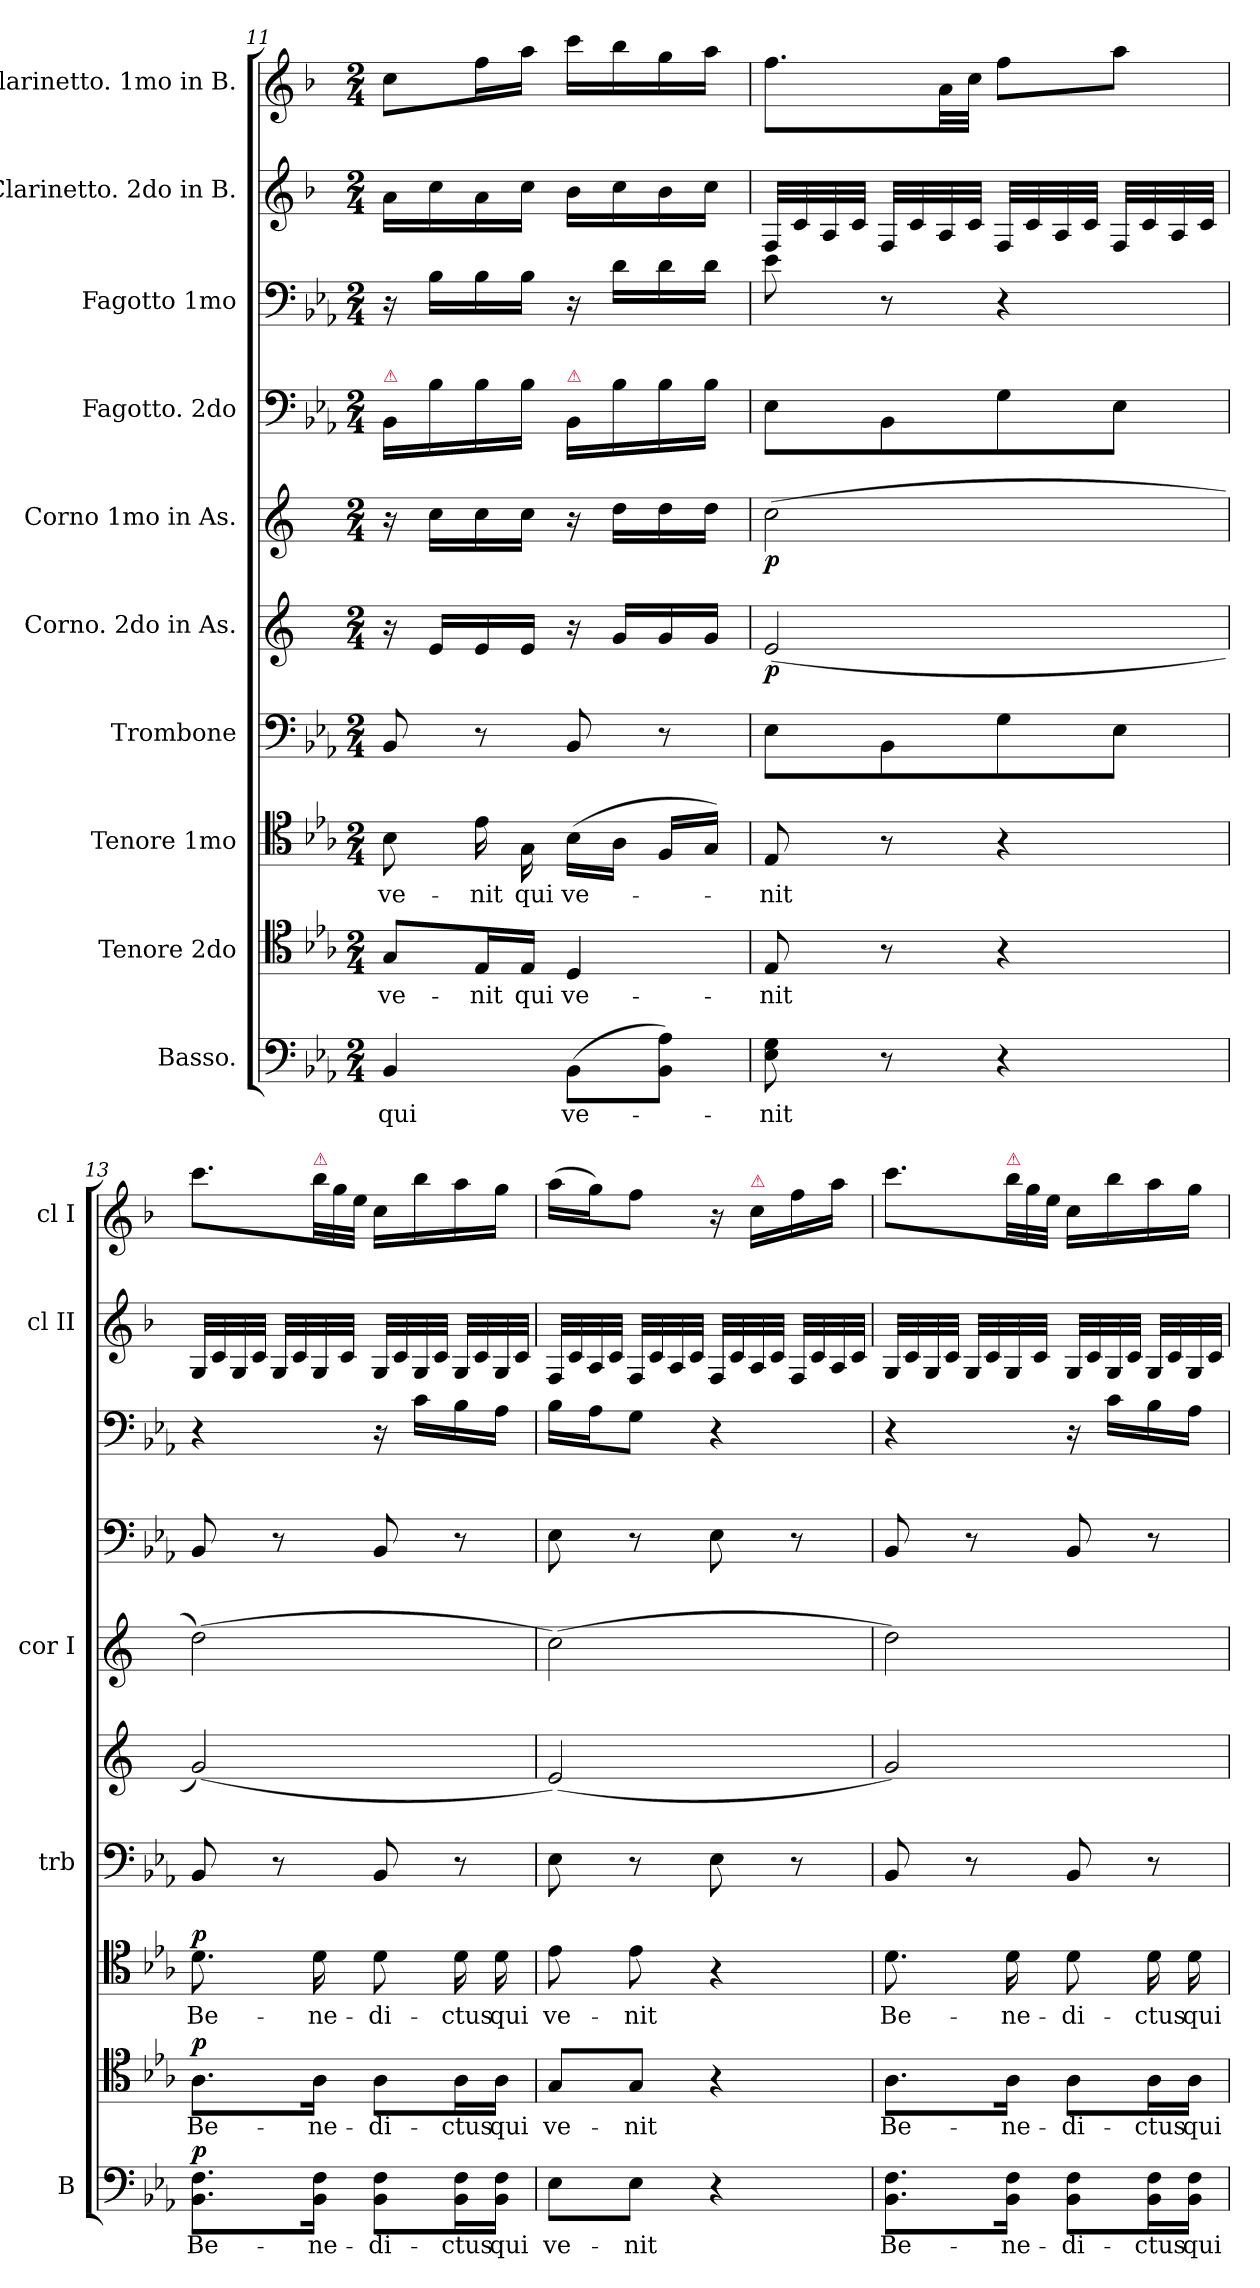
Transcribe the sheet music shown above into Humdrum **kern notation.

**kern	**text	**dynam	**kern	**text	**dynam	**kern	**text	**dynam	**kern	**kern	**dynam	**kern	**dynam	**kern	**kern	**kern	**kern
*part10	*part10	*part10	*part9	*part9	*part9	*part8	*part8	*part8	*part7	*part6	*part6	*part5	*part5	*part4	*part3	*part2	*part1
*staff10	*staff10	*staff10	*staff9	*staff9	*staff9	*staff8	*staff8	*staff8	*staff7	*staff6	*staff6	*staff5	*staff5	*staff4	*staff3	*staff2	*staff1
*I"Basso.	*	*	*I"Tenore 2do	*	*	*I"Tenore 1mo	*	*	*I"Trombone	*I"Corno. 2do in As.	*	*I"Corno 1mo in As.	*	*I"Fagotto. 2do	*I"Fagotto 1mo	*I"Clarinetto. 2do in B.	*I"Clarinetto. 1mo in B.
*I'B	*	*	*	*	*	*	*	*	*I'trb	*	*	*I'cor I	*	*	*	*I'cl II	*I'cl I
*clefF4	*	*	*clefC4	*	*	*clefC4	*	*	*clefF4	*clefG2	*	*clefG2	*	*clefF4	*clefF4	*clefG2	*clefG2
*	*	*	*	*	*	*	*	*	*	*ITrd5c9	*	*ITrd5c9	*	*	*	*ITrd1c2	*ITrd1c2
*k[b-e-a-]	*	*	*k[b-e-a-]	*	*	*k[b-e-a-]	*	*	*k[b-e-a-]	*k[b-e-a-]	*	*k[b-e-a-]	*	*k[b-e-a-]	*k[b-e-a-]	*k[b-e-a-]	*k[b-e-a-]
*M2/4	*	*	*M2/4	*	*	*M2/4	*	*	*M2/4	*M2/4	*	*M2/4	*	*M2/4	*M2/4	*M2/4	*M2/4
=11	=11	=11	=11	=11	=11	=11	=11	=11	=11	=11	=11	=11	=11	=11	=11	=11	=11
!	!	!	!	!	!	!	!	!	!	!	!	!	!	!LO:TX:a:color=crimson:t=⚠	!	!	!
4BB-/	qui	.	8G/L	ve-	.	8B-\	ve-	.	8BB-/	16r	.	16r	.	16BB-/LL	16r	16g\LL	8b-\L
.	.	.	.	.	.	.	.	.	.	16G/LL	.	16e-\LL	.	16B-\	16B-\LL	16b-\	.
.	.	.	16E-/L	-nit	.	16e-\	-nit	.	8r	16G/	.	16e-\	.	16B-\	16B-\	16g\	16ee-\L
.	.	.	16E-/JJ	qui	.	16G\	qui	.	.	16G/JJ	.	16e-\JJ	.	16B-\JJ	16B-\JJ	16b-\JJ	16gg\JJ
!	!	!	!	!	!	!	!	!	!	!	!	!	!	!LO:TX:a:color=crimson:t=⚠	!	!	!
(8BB-\L	ve-	.	4D/	ve-	.	(16B-\LL	ve-	.	8BB-/	16r	.	16r	.	16BB-/LL	16r	16a-\LL	16bb-\LL
.	.	.	.	.	.	16A-\JJ	.	.	.	16B-/LL	.	16f\LL	.	16B-\	16d\LL	16b-\	16aa-\
8BB-\ 8A-\J)	.	.	.	.	.	16F/LL	.	.	8r	16B-/	.	16f\	.	16B-\	16d\	16a-\	16ff\
.	.	.	.	.	.	16G/JJ)	.	.	.	16B-/JJ	.	16f\JJ	.	16B-\JJ	16d\JJ	16b-\JJ	16gg\JJ
=12	=12	=12	=12	=12	=12	=12	=12	=12	=12	=12	=12	=12	=12	=12	=12	=12	=12
!	!	!	!	!	!	!	!	!	!	!	!LO:DY:b	!	!LO:DY:b	!	!	!	!
8E-\ 8G\	-nit	.	8E-/	-nit	.	8E-/	-nit	.	8E-\L	(2G/	p.	(2e-\	p	8E-\L	8e-\	32E-/LLL	8.ee-\L
.	.	.	.	.	.	.	.	.	.	.	.	.	.	.	.	32B-/	.
.	.	.	.	.	.	.	.	.	.	.	.	.	.	.	.	32G/	.
.	.	.	.	.	.	.	.	.	.	.	.	.	.	.	.	32B-/JJJ	.
8r	.	.	8r	.	.	8r	.	.	8BB-\	.	.	.	.	8BB-\	8r	32E-/LLL	.
.	.	.	.	.	.	.	.	.	.	.	.	.	.	.	.	32B-/	.
.	.	.	.	.	.	.	.	.	.	.	.	.	.	.	.	32G/	32g\LL
.	.	.	.	.	.	.	.	.	.	.	.	.	.	.	.	32B-/JJJ	32b-\JJJ
4r	.	.	4r	.	.	4r	.	.	8G\	.	.	.	.	8G\	4r	32E-/LLL	8ee-\L
.	.	.	.	.	.	.	.	.	.	.	.	.	.	.	.	32B-/	.
.	.	.	.	.	.	.	.	.	.	.	.	.	.	.	.	32G/	.
.	.	.	.	.	.	.	.	.	.	.	.	.	.	.	.	32B-/JJJ	.
.	.	.	.	.	.	.	.	.	8E-\J	.	.	.	.	8E-\J	.	32E-/LLL	8gg\J
.	.	.	.	.	.	.	.	.	.	.	.	.	.	.	.	32B-/	.
.	.	.	.	.	.	.	.	.	.	.	.	.	.	.	.	32G/	.
.	.	.	.	.	.	.	.	.	.	.	.	.	.	.	.	32B-/JJJ	.
=13	=13	=13	=13	=13	=13	=13	=13	=13	=13	=13	=13	=13	=13	=13	=13	=13	=13
!	!	!LO:DY:b	!	!	!LO:DY:b	!	!	!LO:DY:b	!	!	!	!	!	!	!	!	!
8.BB-\ 8.F\L	Be-	p	8.A-\L	Be-	p	8.d\	Be-	p.	8BB-/	(2B-/)	.	(2f\)	.	8BB-/	4r	32F/LLL	8.bb-\L
.	.	.	.	.	.	.	.	.	.	.	.	.	.	.	.	32B-/	.
.	.	.	.	.	.	.	.	.	.	.	.	.	.	.	.	32F/	.
.	.	.	.	.	.	.	.	.	.	.	.	.	.	.	.	32B-/JJJ	.
.	.	.	.	.	.	.	.	.	8r	.	.	.	.	8r	.	32F/LLL	.
.	.	.	.	.	.	.	.	.	.	.	.	.	.	.	.	32B-/	.
*	*	*	*	*	*	*	*	*	*	*	*	*	*	*	*	*	*Xtuplet
!	!	!	!	!	!	!	!	!	!	!	!	!	!	!	!	!	!LO:TX:a:color=crimson:t=⚠
16BB-\ 16F\Jk	-ne-	.	16A-\Jk	-ne-	.	16d\	-ne-	.	.	.	.	.	.	.	.	32F/	48aa-\LL
.	.	.	.	.	.	.	.	.	.	.	.	.	.	.	.	.	48ff\
.	.	.	.	.	.	.	.	.	.	.	.	.	.	.	.	32B-/JJJ	.
.	.	.	.	.	.	.	.	.	.	.	.	.	.	.	.	.	48dd\JJJ
8BB-\ 8F\L	-di-	.	8A-\L	-di-	.	8d\	-di-	.	8BB-/	.	.	.	.	8BB-/	16r	32F/LLL	16b-\LL
.	.	.	.	.	.	.	.	.	.	.	.	.	.	.	.	32B-/	.
.	.	.	.	.	.	.	.	.	.	.	.	.	.	.	16c\LL	32F/	16aa-\
.	.	.	.	.	.	.	.	.	.	.	.	.	.	.	.	32B-/JJJ	.
16BB-\ 16F\L	-ctus	.	16A-\L	-ctus	.	16d\	-ctus	.	8r	.	.	.	.	8r	16B-\	32F/LLL	16gg\
.	.	.	.	.	.	.	.	.	.	.	.	.	.	.	.	32B-/	.
16BB-\ 16F\JJ	qui	.	16A-\JJ	qui	.	16d\	qui	.	.	.	.	.	.	.	16A-\JJ	32F/	16ff\JJ
.	.	.	.	.	.	.	.	.	.	.	.	.	.	.	.	32B-/JJJ	.
=14	=14	=14	=14	=14	=14	=14	=14	=14	=14	=14	=14	=14	=14	=14	=14	=14	=14
8E-\L	ve-	.	8G/L	ve-	.	8e-\	ve-	.	8E-\	(2G/)	.	(2e-\)	.	8E-\	16B-\LL	32E-/LLL	(16gg\LL
.	.	.	.	.	.	.	.	.	.	.	.	.	.	.	.	32B-/	.
.	.	.	.	.	.	.	.	.	.	.	.	.	.	.	16A-\J	32G/	16ff\J)
.	.	.	.	.	.	.	.	.	.	.	.	.	.	.	.	32B-/JJJ	.
8E-\J	-nit	.	8G/J	-nit	.	8e-\	-nit	.	8r	.	.	.	.	8r	8G\J	32E-/LLL	8ee-\J
.	.	.	.	.	.	.	.	.	.	.	.	.	.	.	.	32B-/	.
.	.	.	.	.	.	.	.	.	.	.	.	.	.	.	.	32G/	.
.	.	.	.	.	.	.	.	.	.	.	.	.	.	.	.	32B-/JJJ	.
4r	.	.	4r	.	.	4r	.	.	8E-\	.	.	.	.	8E-\	4r	32E-/LLL	16r
.	.	.	.	.	.	.	.	.	.	.	.	.	.	.	.	32B-/	.
!	!	!	!	!	!	!	!	!	!	!	!	!	!	!	!	!	!LO:TX:a:color=crimson:t=⚠
.	.	.	.	.	.	.	.	.	.	.	.	.	.	.	.	32G/	16b-\LL
.	.	.	.	.	.	.	.	.	.	.	.	.	.	.	.	32B-/JJJ	.
.	.	.	.	.	.	.	.	.	8r	.	.	.	.	8r	.	32E-/LLL	16ee-\
.	.	.	.	.	.	.	.	.	.	.	.	.	.	.	.	32B-/	.
.	.	.	.	.	.	.	.	.	.	.	.	.	.	.	.	32G/	16gg\JJ
.	.	.	.	.	.	.	.	.	.	.	.	.	.	.	.	32B-/JJJ	.
=15	=15	=15	=15	=15	=15	=15	=15	=15	=15	=15	=15	=15	=15	=15	=15	=15	=15
8.BB-\ 8.F\L	Be-	.	8.A-\L	Be-	.	8.d\	Be-	.	8BB-/	2B-/)	.	2f\)	.	8BB-/	4r	32F/LLL	8.bb-\L
.	.	.	.	.	.	.	.	.	.	.	.	.	.	.	.	32B-/	.
.	.	.	.	.	.	.	.	.	.	.	.	.	.	.	.	32F/	.
.	.	.	.	.	.	.	.	.	.	.	.	.	.	.	.	32B-/JJJ	.
.	.	.	.	.	.	.	.	.	8r	.	.	.	.	8r	.	32F/LLL	.
.	.	.	.	.	.	.	.	.	.	.	.	.	.	.	.	32B-/	.
!	!	!	!	!	!	!	!	!	!	!	!	!	!	!	!	!	!LO:TX:a:color=crimson:t=⚠
16BB-\ 16F\Jk	-ne-	.	16A-\Jk	-ne-	.	16d\	-ne-	.	.	.	.	.	.	.	.	32F/	48aa-\LL
.	.	.	.	.	.	.	.	.	.	.	.	.	.	.	.	.	48ff\
.	.	.	.	.	.	.	.	.	.	.	.	.	.	.	.	32B-/JJJ	.
.	.	.	.	.	.	.	.	.	.	.	.	.	.	.	.	.	48dd\JJJ
8BB-\ 8F\L	-di-	.	8A-\L	-di-	.	8d\	-di-	.	8BB-/	.	.	.	.	8BB-/	16r	32F/LLL	16b-\LL
.	.	.	.	.	.	.	.	.	.	.	.	.	.	.	.	32B-/	.
.	.	.	.	.	.	.	.	.	.	.	.	.	.	.	16c\LL	32F/	16aa-\
.	.	.	.	.	.	.	.	.	.	.	.	.	.	.	.	32B-/JJJ	.
16BB-\ 16F\L	-ctus	.	16A-\L	-ctus	.	16d\	-ctus	.	8r	.	.	.	.	8r	16B-\	32F/LLL	16gg\
.	.	.	.	.	.	.	.	.	.	.	.	.	.	.	.	32B-/	.
16BB-\ 16F\JJ	qui	.	16A-\JJ	qui	.	16d\	qui	.	.	.	.	.	.	.	16A-\JJ	32F/	16ff\JJ
.	.	.	.	.	.	.	.	.	.	.	.	.	.	.	.	32B-/JJJ	.
=	=	=	=	=	=	=	=	=	=	=	=	=	=	=	=	=	=
*-	*-	*-	*-	*-	*-	*-	*-	*-	*-	*-	*-	*-	*-	*-	*-	*-	*-
